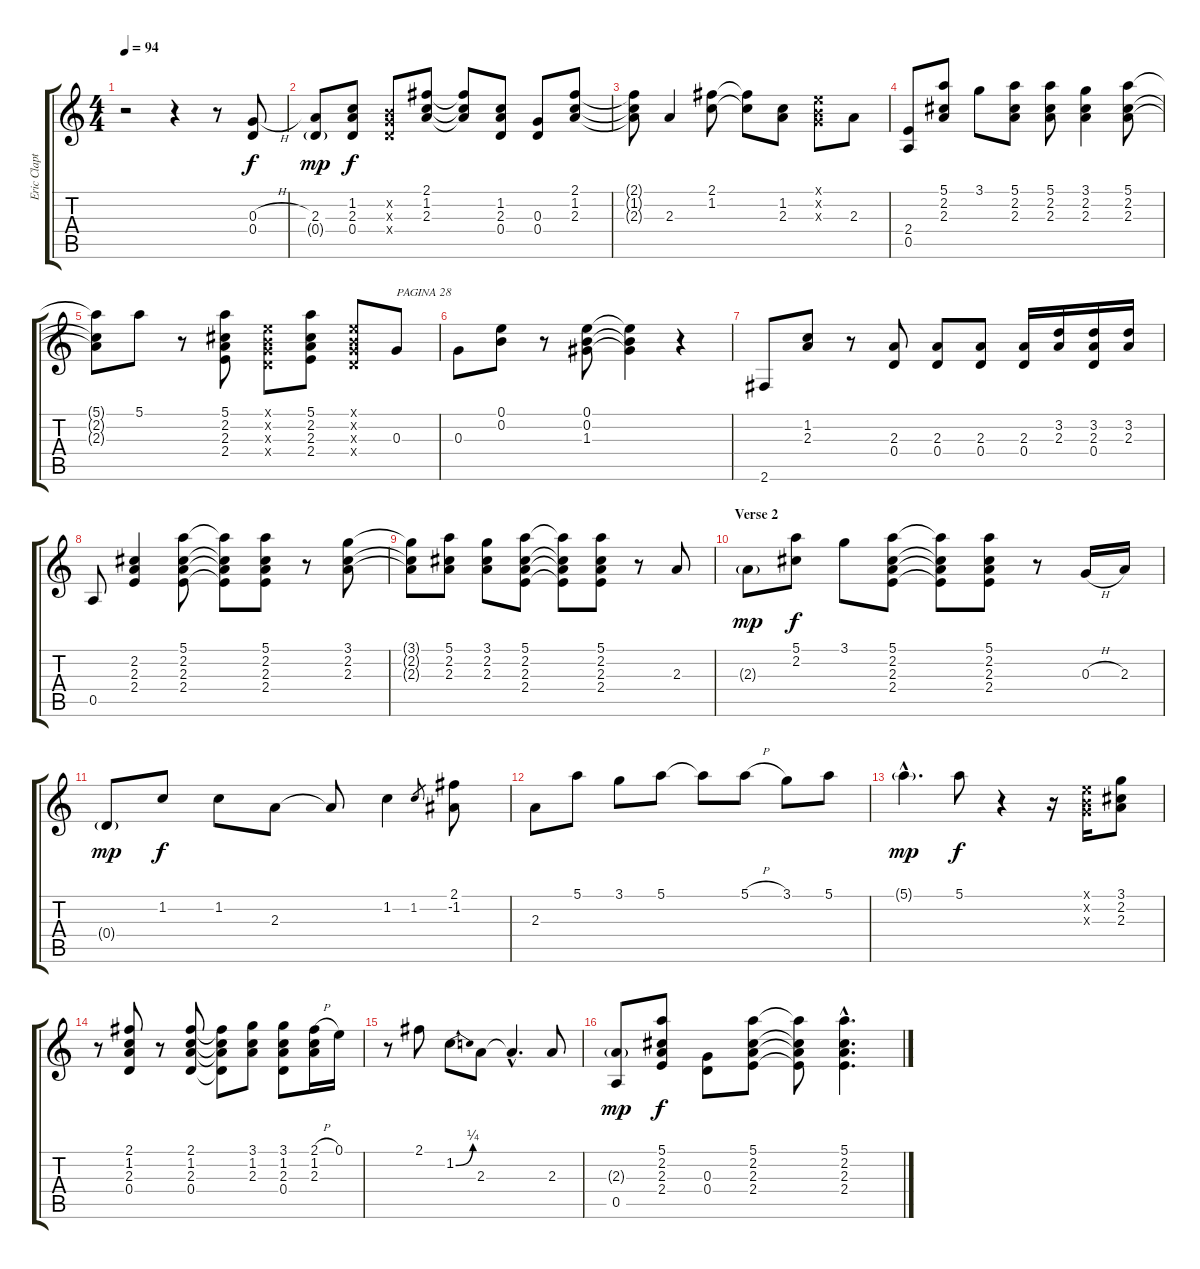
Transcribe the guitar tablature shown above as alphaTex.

\track ("Eric Clapton" "Eric Clapt") {instrument electricguitarclean}
\staff {score tabs}
\tuning (E4 B3 G3 D3 A2 E2) {hide}
\ts (4 4)
\tempo 94
\clef g2
\ks c
r.2{dy mp} r.4 r.8 (0.3{h} 0.4).8{dy f} |
(2.3 0.4{g}).8{dy mp} (1.2 2.3 0.4).8{dy f} (0.2{x} 0.3{x} 0.4{x}).8 (2.1 1.2 2.3).8 (2.1{t} 1.2{t} 2.3{t}).8 (1.2 2.3 0.4).8 (0.3 0.4).8 (2.1 1.2 2.3).8 |
(2.1{t} 1.2{t} 2.3{t}).8 2.3.4 (2.1 1.2).8 (2.1{t} 1.2{t}).8 (1.2 2.3).8 (0.1{x} 0.2{x} 0.3{x}).8 2.3.8 |
(2.4 0.5).8 (5.1 2.2 2.3).8 3.1.8 (5.1 2.2 2.3).8 (5.1 2.2 2.3).8 (3.1 2.2 2.3).4 (5.1 2.2 2.3).8 |
(5.1{t} 2.2{t} 2.3{t}).8 5.1.8 r.8 (5.1 2.2 2.3 2.4).8 (0.1{x} 0.2{x} 0.3{x} 0.4{x}).8 (5.1 2.2 2.3 2.4).8 (0.1{x} 0.2{x} 0.3{x} 0.4{x}).8 0.3.8{txt "PAGINA 28"} |
0.3.8 (0.1 0.2).8 r.8 (0.1 0.2 1.3).8 (0.1{t} 0.2{t} 1.3{t}).4 r.4 |
2.6.8 (1.2 2.3).8 r.8 (2.3 0.4).8 (2.3 0.4).8 (2.3 0.4).8 (2.3 0.4).16 (3.2 2.3).16 (3.2 2.3 0.4).16 (3.2 2.3).16 |
0.5.8 (2.2 2.3 2.4).4 (5.1 2.2 2.3 2.4).8 (5.1{t} 2.2{t} 2.3{t} 2.4{t}).8 (5.1 2.2 2.3 2.4).8 r.8 (3.1 2.2 2.3).8 |
(3.1{t} 2.2{t} 2.3{t}).8 (5.1 2.2 2.3).8 (3.1 2.2 2.3).8 (5.1 2.2 2.3 2.4).8 (5.1{t} 2.2{t} 2.3{t} 2.4{t}).8 (5.1 2.2 2.3 2.4).8 r.8 2.3.8 |
\section ("" "Verse 2")
2.3{g}.8{dy mp} (5.1 2.2).8{dy f} 3.1.8 (5.1 2.2 2.3 2.4).8 (5.1{t} 2.2{t} 2.3{t} 2.4{t}).8 (5.1 2.2 2.3 2.4).8 r.8 0.3{h}.16 2.3.16 |
0.4{g}.8{dy mp} 1.2.8{dy f} 1.2.8 2.3.8 2.3{t}.8 1.2.4 1.2.8{gr} (2.1 -1.2).8 |
2.3.8 5.1.8 3.1.8 5.1.8 5.1{t}.8 5.1{h}.8 3.1.8 5.1.8 |
5.1{g hac}.4{d dy mp} 5.1.8{dy f} r.4 r.16 (0.1{x} 0.2{x} 0.3{x}).16 (3.1 2.2 2.3).8 |
r.8 (2.1 1.2 2.3 0.4).8 r.8 (2.1 1.2 2.3 0.4).8 (2.1{t} 1.2{t} 2.3{t} 0.4{t}).8 (3.1 1.2 2.3).8 (3.1 1.2 2.3 0.4).8 (2.1{h} 1.2 2.3).16 0.1.16 |
r.8 2.1.8 1.2{be (bend 0 0 60 1)}.8 2.3.8 2.3{hac t}.4{d} 2.3.8 |
(2.3{g} 0.5).8{dy mp} (5.1 2.2 2.3 2.4).8{dy f} (0.3 0.4).8 (5.1 2.2 2.3 2.4).8 (5.1{t} 2.2{t} 2.3{t} 2.4{t}).8 (5.1{hac} 2.2{hac} 2.3{hac} 2.4{hac}).4{d}
